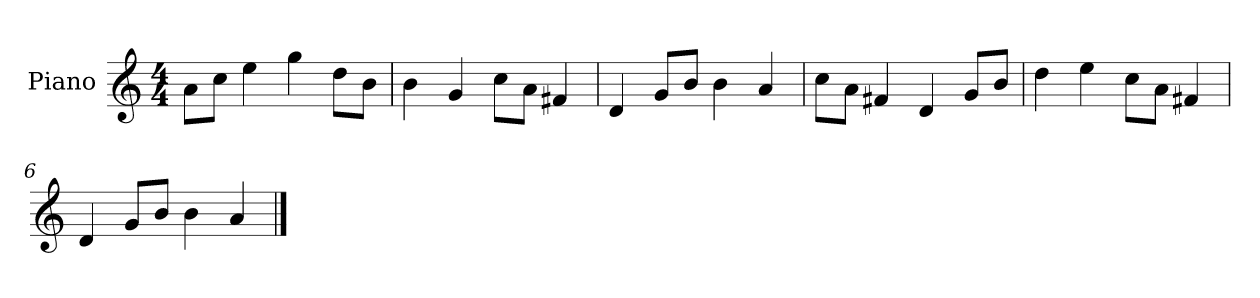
**kern
*part1
*staff1
*I"Piano
*I'P-no
*clefG2
*k[]
*M4/4
*MM90
=1
8a\L
8cc\J
4ee\
4gg\
8dd\L
8b\J
=2
4b\
4g/
8cc\L
8a\J
4f#X/
=3
4d/
8g/L
8b/J
4b\
4a/
=4
8cc\L
8a\J
4f#X/
4d/
8g/L
8b/J
=5
4dd\
4ee\
8cc\L
8a\J
4f#X/
=6
4d/
8g/L
8b/J
4b\
4a/
==
*-
